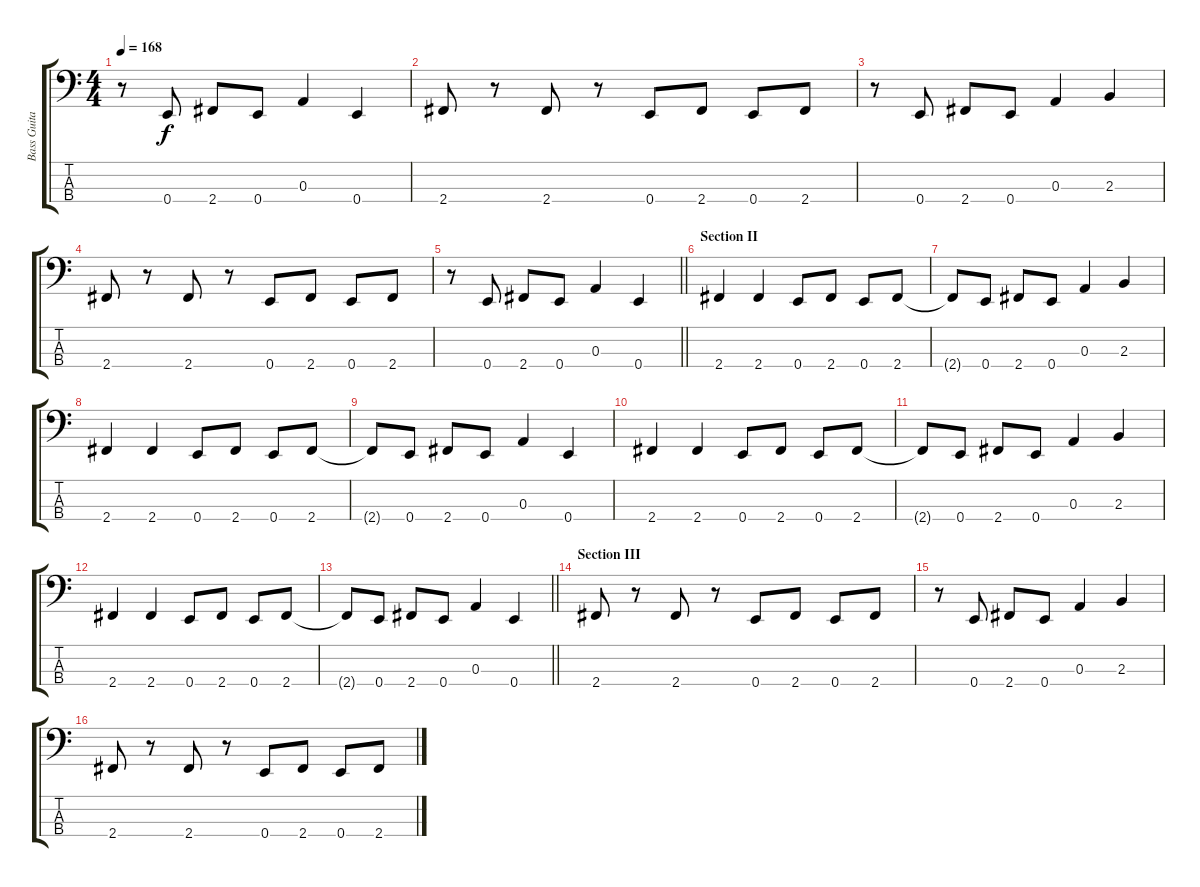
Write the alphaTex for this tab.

\track ("Bass Guitar" "Bass Guita") {instrument electricbasspick}
\staff {score tabs}
\tuning (G2 D2 A1 E1) {hide}
\ts (4 4)
\tempo 168
\clef f4
\ks c
r.8{dy f} 0.4.8 2.4.8 0.4.8 0.3.4 0.4.4 |
2.4.8 r.8 2.4.8 r.8 0.4.8 2.4.8 0.4.8 2.4.8 |
r.8 0.4.8 2.4.8 0.4.8 0.3.4 2.3.4 |
2.4.8 r.8 2.4.8 r.8 0.4.8 2.4.8 0.4.8 2.4.8 |
\barLineRight lightlight
r.8 0.4.8 2.4.8 0.4.8 0.3.4 0.4.4 |
\section ("" "Section II")
2.4.4 2.4.4 0.4.8 2.4.8 0.4.8 2.4.8 |
2.4{t}.8 0.4.8 2.4.8 0.4.8 0.3.4 2.3.4 |
2.4.4 2.4.4 0.4.8 2.4.8 0.4.8 2.4.8 |
2.4{t}.8 0.4.8 2.4.8 0.4.8 0.3.4 0.4.4 |
2.4.4 2.4.4 0.4.8 2.4.8 0.4.8 2.4.8 |
2.4{t}.8 0.4.8 2.4.8 0.4.8 0.3.4 2.3.4 |
2.4.4 2.4.4 0.4.8 2.4.8 0.4.8 2.4.8 |
\barLineRight lightlight
2.4{t}.8 0.4.8 2.4.8 0.4.8 0.3.4 0.4.4 |
\section ("" "Section III")
2.4.8 r.8 2.4.8 r.8 0.4.8 2.4.8 0.4.8 2.4.8 |
r.8 0.4.8 2.4.8 0.4.8 0.3.4 2.3.4 |
2.4.8 r.8 2.4.8 r.8 0.4.8 2.4.8 0.4.8 2.4.8
